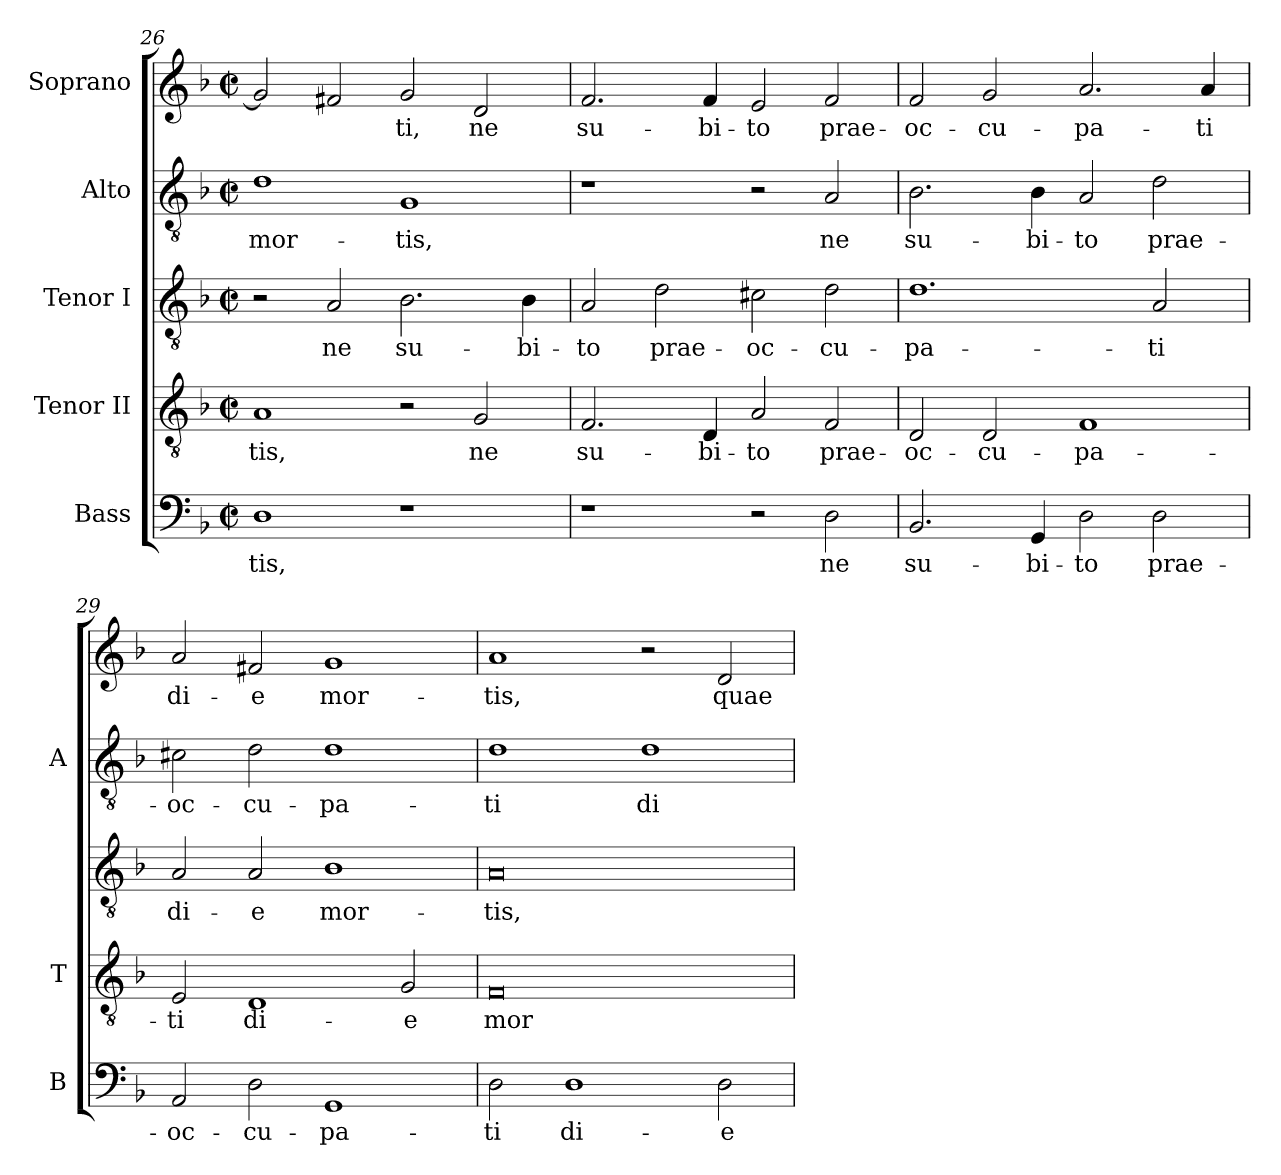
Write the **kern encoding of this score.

**kern	**text	**kern	**text	**kern	**text	**kern	**text	**kern	**text
*part5	*part5	*part4	*part4	*part3	*part3	*part2	*part2	*part1	*part1
*staff5	*staff5	*staff4	*staff4	*staff3	*staff3	*staff2	*staff2	*staff1	*staff1
*I"Bass	*	*I"Tenor II	*	*I"Tenor I	*	*I"Alto	*	*I"Soprano	*
*I'B	*	*I'T	*	*	*	*I'A	*	*	*
!!LO:PB:g=z
*clefF4	*	*clefGv2	*	*clefGv2	*	*clefGv2	*	*clefG2	*
*k[b-]	*	*k[b-]	*	*k[b-]	*	*k[b-]	*	*k[b-]	*
*F:	*	*F:	*	*F:	*	*F:	*	*F:	*
*M2/2	*	*M2/2	*	*M2/2	*	*M2/2	*	*M2/2	*
*met(c|)	*	*met(c|)	*	*met(c|)	*	*met(c|)	*	*met(c|)	*
=26	=26	=26	=26	=26	=26	=26	=26	=26	=26
!	!LO:LY:b:color=#000000	!	!	!	!	!	!	!	!
!	!	!	!LO:LY:b:color=#000000	!	!	!	!	!	!
!	!	!	!	!	!	!	!LO:LY:b:color=#000000	!	!
1Di	-tis,	1Ai	-tis,	2r	.	1di	mor-	2gi/]	.
!	!	!	!	!	!LO:LY:b:color=#000000	!	!	!	!
.	.	.	.	2Ai/	ne	.	.	2f#Xi/	.
!	!	!	!	!	!LO:LY:b:color=#000000	!	!	!	!
!	!	!	!	!	!	!	!LO:LY:b:color=#000000	!	!
!	!	!	!	!	!	!	!	!	!LO:LY:b:color=#000000
1r	.	2r	.	2.B-i\	su-	1Gi	-tis,	2gi/	-ti,
!	!	!	!LO:LY:b:color=#000000	!	!	!	!	!	!
!	!	!	!	!	!	!	!	!	!LO:LY:b:color=#000000
.	.	2Gi/	ne	.	.	.	.	2di/	ne
!	!	!	!	!	!LO:LY:b:color=#000000	!	!	!	!
.	.	.	.	4B-i\	-bi-	.	.	.	.
=27	=27	=27	=27	=27	=27	=27	=27	=27	=27
!	!	!	!LO:LY:b:color=#000000	!	!	!	!	!	!
!	!	!	!	!	!LO:LY:b:color=#000000	!	!	!	!
!	!	!	!	!	!	!	!	!	!LO:LY:b:color=#000000
1r	.	2.Fi/	su-	2Ai/	-to	1r	.	2.fi/	su-
!	!	!	!	!	!LO:LY:b:color=#000000	!	!	!	!
.	.	.	.	2di\	prae-	.	.	.	.
!	!	!	!LO:LY:b:color=#000000	!	!	!	!	!	!
!	!	!	!	!	!	!	!	!	!LO:LY:b:color=#000000
.	.	4Di/	-bi-	.	.	.	.	4fi/	-bi-
!	!	!	!LO:LY:b:color=#000000	!	!	!	!	!	!
!	!	!	!	!	!LO:LY:b:color=#000000	!	!	!	!
!	!	!	!	!	!	!	!	!	!LO:LY:b:color=#000000
2r	.	2Ai/	-to	2c#Xi\	-oc-	2r	.	2ei/	-to
!	!LO:LY:b:color=#000000	!	!	!	!	!	!	!	!
!	!	!	!LO:LY:b:color=#000000	!	!	!	!	!	!
!	!	!	!	!	!LO:LY:b:color=#000000	!	!	!	!
!	!	!	!	!	!	!	!LO:LY:b:color=#000000	!	!
!	!	!	!	!	!	!	!	!	!LO:LY:b:color=#000000
2Di\	ne	2Fi/	prae-	2di\	-cu-	2Ai/	ne	2fi/	prae-
=28	=28	=28	=28	=28	=28	=28	=28	=28	=28
!	!LO:LY:b:color=#000000	!	!	!	!	!	!	!	!
!	!	!	!LO:LY:b:color=#000000	!	!	!	!	!	!
!	!	!	!	!	!LO:LY:b:color=#000000	!	!	!	!
!	!	!	!	!	!	!	!LO:LY:b:color=#000000	!	!
!	!	!	!	!	!	!	!	!	!LO:LY:b:color=#000000
2.BB-i/	su-	2Di/	-oc-	1.di	-pa-	2.B-i\	su-	2fi/	-oc-
!	!	!	!LO:LY:b:color=#000000	!	!	!	!	!	!
!	!	!	!	!	!	!	!	!	!LO:LY:b:color=#000000
.	.	2Di/	-cu-	.	.	.	.	2gi/	-cu-
!	!LO:LY:b:color=#000000	!	!	!	!	!	!	!	!
!	!	!	!	!	!	!	!LO:LY:b:color=#000000	!	!
4GGi/	-bi-	.	.	.	.	4B-i\	-bi-	.	.
!	!LO:LY:b:color=#000000	!	!	!	!	!	!	!	!
!	!	!	!LO:LY:b:color=#000000	!	!	!	!	!	!
!	!	!	!	!	!	!	!LO:LY:b:color=#000000	!	!
!	!	!	!	!	!	!	!	!	!LO:LY:b:color=#000000
2Di\	-to	1Fi	-pa-	.	.	2Ai/	-to	2.ai/	-pa-
!	!LO:LY:b:color=#000000	!	!	!	!	!	!	!	!
!	!	!	!	!	!LO:LY:b:color=#000000	!	!	!	!
!	!	!	!	!	!	!	!LO:LY:b:color=#000000	!	!
2Di\	prae-	.	.	2Ai/	-ti	2di\	prae-	.	.
!	!	!	!	!	!	!	!	!	!LO:LY:b:color=#000000
.	.	.	.	.	.	.	.	4ai/	-ti
=29	=29	=29	=29	=29	=29	=29	=29	=29	=29
!	!LO:LY:b:color=#000000	!	!	!	!	!	!	!	!
!	!	!	!LO:LY:b:color=#000000	!	!	!	!	!	!
!	!	!	!	!	!LO:LY:b:color=#000000	!	!	!	!
!	!	!	!	!	!	!	!LO:LY:b:color=#000000	!	!
!	!	!	!	!	!	!	!	!	!LO:LY:b:color=#000000
2AAi/	-oc-	2Ei/	-ti	2Ai/	di-	2c#Xi\	-oc-	2ai/	di-
!	!LO:LY:b:color=#000000	!	!	!	!	!	!	!	!
!	!	!	!LO:LY:b:color=#000000	!	!	!	!	!	!
!	!	!	!	!	!LO:LY:b:color=#000000	!	!	!	!
!	!	!	!	!	!	!	!LO:LY:b:color=#000000	!	!
!	!	!	!	!	!	!	!	!	!LO:LY:b:color=#000000
2Di\	-cu-	1Di	di-	2Ai/	-e	2di\	-cu-	2f#Xi/	-e
!	!LO:LY:b:color=#000000	!	!	!	!	!	!	!	!
!	!	!	!	!	!LO:LY:b:color=#000000	!	!	!	!
!	!	!	!	!	!	!	!LO:LY:b:color=#000000	!	!
!	!	!	!	!	!	!	!	!	!LO:LY:b:color=#000000
1GGi	-pa-	.	.	1B-i	mor-	1di	-pa-	1gi	mor-
!	!	!	!LO:LY:b:color=#000000	!	!	!	!	!	!
.	.	2Gi/	-e	.	.	.	.	.	.
!!LO:LB:g=z
=30	=30	=30	=30	=30	=30	=30	=30	=30	=30
!	!LO:LY:b:color=#000000	!	!	!	!	!	!	!	!
!	!	!	!LO:LY:b:color=#000000	!	!	!	!	!	!
!	!	!	!	!	!LO:LY:b:color=#000000	!	!	!	!
!	!	!	!	!	!	!	!LO:LY:b:color=#000000	!	!
!	!	!	!	!	!	!	!	!	!LO:LY:b:color=#000000
2Di\	-ti	0Fi	mor-	0Ai	-tis,	1di	-ti	1ai	-tis,
!	!LO:LY:b:color=#000000	!	!	!	!	!	!	!	!
1Di	di-	.	.	.	.	.	.	.	.
!	!	!	!	!	!	!	!LO:LY:b:color=#000000	!	!
.	.	.	.	.	.	1di	di-	2r	.
!	!LO:LY:b:color=#000000	!	!	!	!	!	!	!	!
!	!	!	!	!	!	!	!	!	!LO:LY:b:color=#000000
2Di\	-e	.	.	.	.	.	.	2di/	quae-
=	=	=	=	=	=	=	=	=	=
*-	*-	*-	*-	*-	*-	*-	*-	*-	*-
